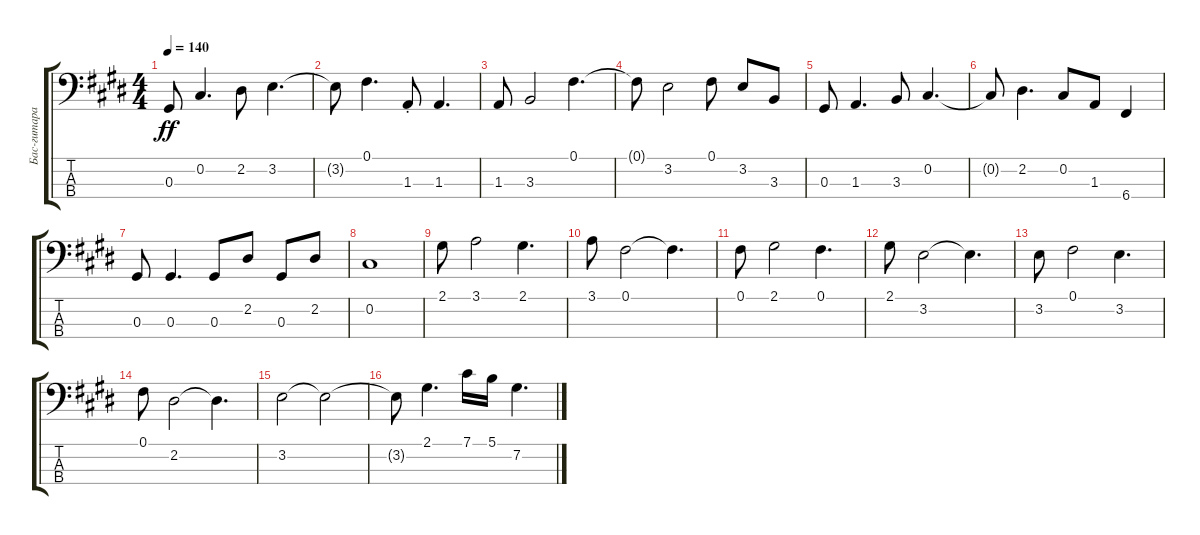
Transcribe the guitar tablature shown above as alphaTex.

\track ("Бас-гитара" "Бас-гитара") {instrument electricbassfinger}
\staff {score tabs}
\tuning (Gb2 Db2 Ab1 C1) {hide}
\ts (4 4)
\tempo 140
\clef f4
\ks c#minor
0.3.8{dy ff} 0.2.4{d} 2.2.8 3.2.4{d} |
3.2{t}.8 0.1.4{d} 1.3{st}.8 1.3.4{d} |
1.3.8 3.3.2 0.1.4{d} |
0.1{t}.8 3.2.2 0.1.8 3.2.8 3.3.8 |
0.3.8 1.3.4{d} 3.3.8 0.2.4{d} |
0.2{t}.8 2.2.4{d} 0.2.8 1.3.8 6.4.4 |
0.3.8 0.3.4{d} 0.3.8 2.2.8 0.3.8 2.2.8 |
0.2.1 |
2.1.8 3.1.2 2.1.4{d} |
3.1.8 0.1.2 0.1{t}.4{d} |
0.1.8 2.1.2 0.1.4{d} |
2.1.8 3.2.2 3.2{t}.4{d} |
3.2.8 0.1.2 3.2.4{d} |
0.1.8 2.2.2 2.2{t}.4{d} |
3.2.2 3.2{t}.2 |
3.2{t}.8 2.1.4{d} 7.1.16 5.1.16 7.2.4{d}
